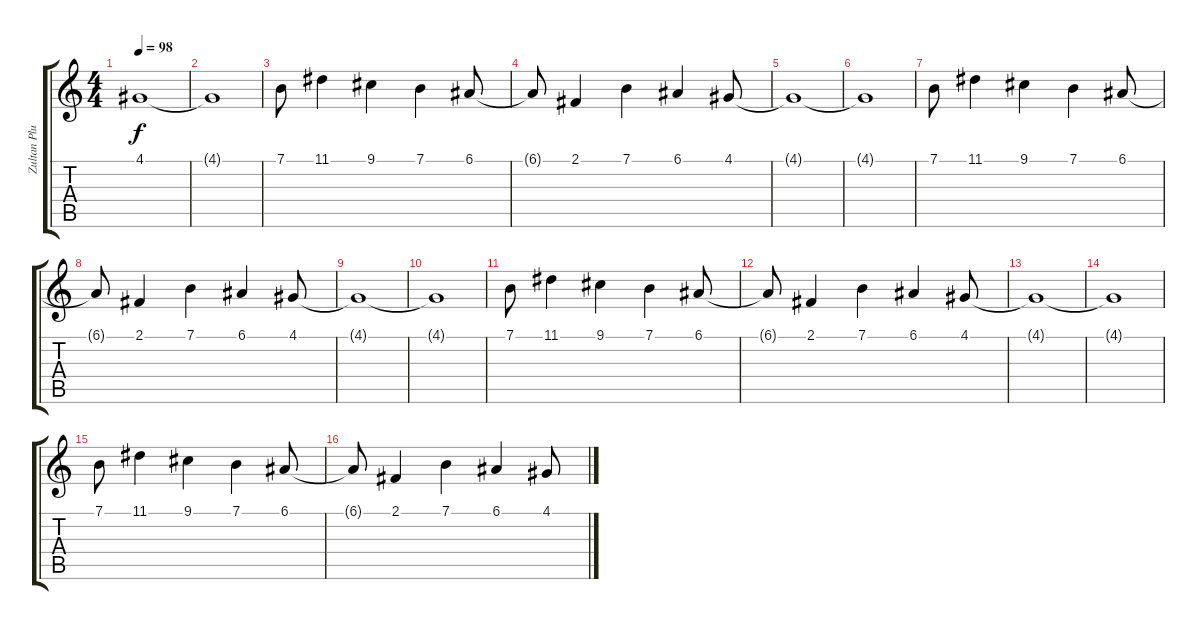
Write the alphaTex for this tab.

\track ("Zultan Pluto (Keyboard)" "Zultan Plu") {instrument electricpiano1}
\staff {score tabs}
\tuning (E4 B3 G3 D3 A2 E2) {hide}
\ts (4 4)
\tempo 98
\clef g2
\ks c
4.1{t}.1{dy f} |
4.1{t}.1 |
7.1.8 11.1.4 9.1.4 7.1.4 6.1.8 |
6.1{t}.8 2.1.4 7.1.4 6.1.4 4.1.8 |
4.1{t}.1 |
4.1{t}.1 |
7.1.8 11.1.4 9.1.4 7.1.4 6.1.8 |
6.1{t}.8 2.1.4 7.1.4 6.1.4 4.1.8 |
4.1{t}.1 |
4.1{t}.1 |
7.1.8 11.1.4 9.1.4 7.1.4 6.1.8 |
6.1{t}.8 2.1.4 7.1.4 6.1.4 4.1.8 |
4.1{t}.1 |
4.1{t}.1 |
7.1.8 11.1.4 9.1.4 7.1.4 6.1.8 |
6.1{t}.8 2.1.4 7.1.4 6.1.4 4.1.8
